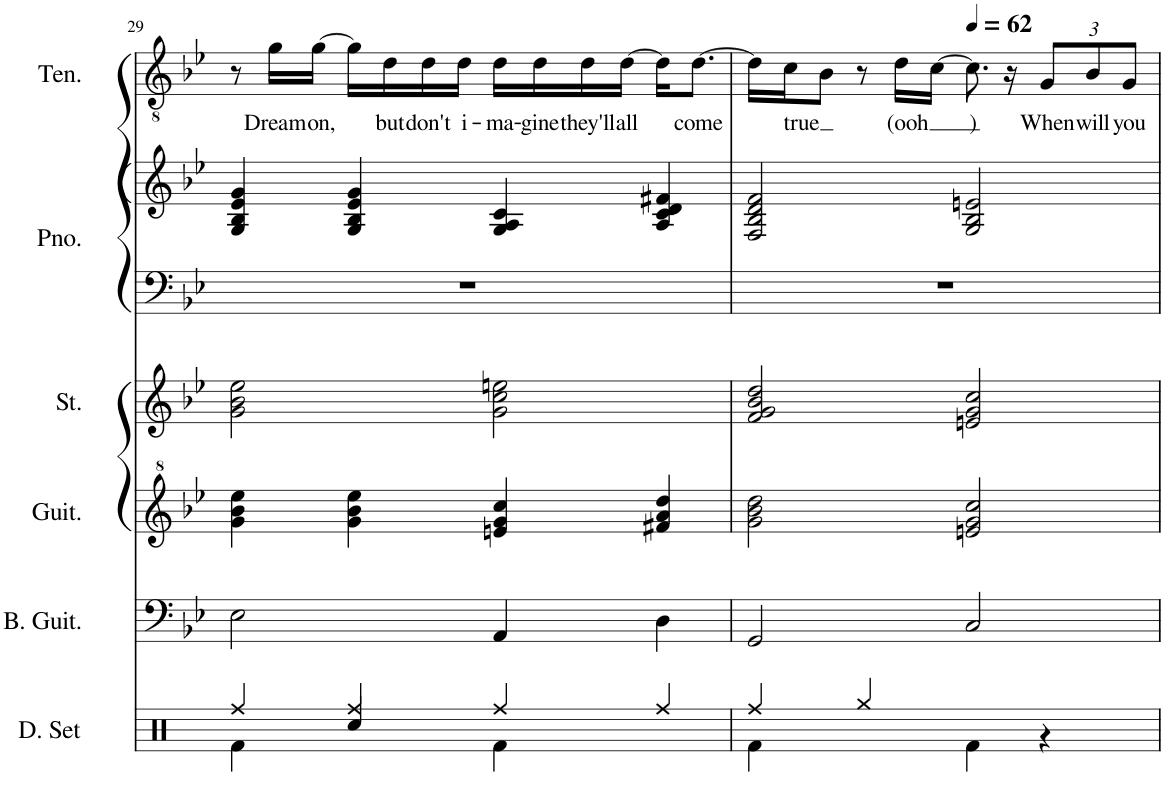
**kern	**kern	**kern	**kern	**kern	**kern	**text
*part5	*part4	*part3	*part2	*part2	*part1	*part1
*staff6	*staff5	*staff4	*staff3	*staff2	*staff1	*staff1
*I"Bass Guitar	*I"Guitar	*I"Strings	*I"Piano	*	*I"Tenor	*
*I'B. Guit.	*I'Guit.	*I'St.	*I'Pno.	*	*I'Ten.	*
!!LO:PB:g=z
*clefF4	*clefG^2	*clefG2	*clefF4	*clefG2	*clefGv2	*
*Trd7c12	*Trd7c12	*	*	*	*	*
*k[b-e-]	*k[b-e-]	*k[b-e-]	*k[b-e-]	*k[b-e-]	*k[b-e-]	*
*M4/4	*M4/4	*M4/4	*M4/4	*M4/4	*M4/4	*
=29	=29	=29	=29	=29	=29	=29
2E-\	4gg\ 4bb-\ 4eee-\	2g\ 2b-\ 2ee-\	1r	4G/ 4B-/ 4e-/ 4g/	8r	.
!	!	!	!	!	!	!LO:LY:b
.	.	.	.	.	16g\LL	Dream
!	!	!	!	!	!	!LO:LY:b
.	.	.	.	.	[16g\JJ	on,
.	4gg\ 4bb-\ 4eee-\	.	.	4G/ 4B-/ 4e-/ 4g/	16g\LL]	.
!	!	!	!	!	!	!LO:LY:b
.	.	.	.	.	16d\	but
!	!	!	!	!	!	!LO:LY:b
.	.	.	.	.	16d\	don't
!	!	!	!	!	!	!LO:LY:b
.	.	.	.	.	16d\JJ	i-
!	!	!	!	!	!	!LO:LY:b
4AA/	4een/ 4gg/ 4ccc/	2g\ 2cc\ 2een\	.	4G/ 4A/ 4c/	16d\LL	-ma-
!	!	!	!	!	!	!LO:LY:b
.	.	.	.	.	16d\	-gine
!	!	!	!	!	!	!LO:LY:b
.	.	.	.	.	16d\	they'll
!	!	!	!	!	!	!LO:LY:b
.	.	.	.	.	[16d\JJ	all
4D\	4ff#X/ 4aa/ 4ddd/	.	.	4A/ 4c/ 4d/ 4f#X/	16d\KL]	.
!	!	!	!	!	!	!LO:LY:b
.	.	.	.	.	[8.d\J	come
=30	=30	=30	=30	=30	=30	=30
2GG/	2gg\ 2bb-\ 2ddd\	2f/ 2g/ 2b-/ 2dd/	1r	2F/ 2B-/ 2d/ 2f/	16d\LL]	.
!	!	!	!	!	!	!LO:LY:b
.	.	.	.	.	16c\J	true
.	.	.	.	.	8B-\J	.
.	.	.	.	.	8r	.
!	!	!	!	!	!	!LO:LY:b
.	.	.	.	.	16d\LL	(ooh
.	.	.	.	.	[16c\JJ	.
*	*	*	*	*	*MM62	*
!	!	!	!	!	!	!LO:LY:b
2C/	2een/ 2gg/ 2ccc/	2en/ 2g/ 2cc/	.	2G/ 2B-/ 2en/	8.c\]	)
.	.	.	.	.	16r	.
*	*	*	*	*	*Xbrackettup	*
!	!	!	!	!	!	!LO:LY:b
.	.	.	.	.	12G/L	When
!	!	!	!	!	!	!LO:LY:b
.	.	.	.	.	12B-/	will
!	!	!	!	!	!	!LO:LY:b
.	.	.	.	.	12G/J	you
=	=	=	=	=	=	=
*-	*-	*-	*-	*-	*-	*-
